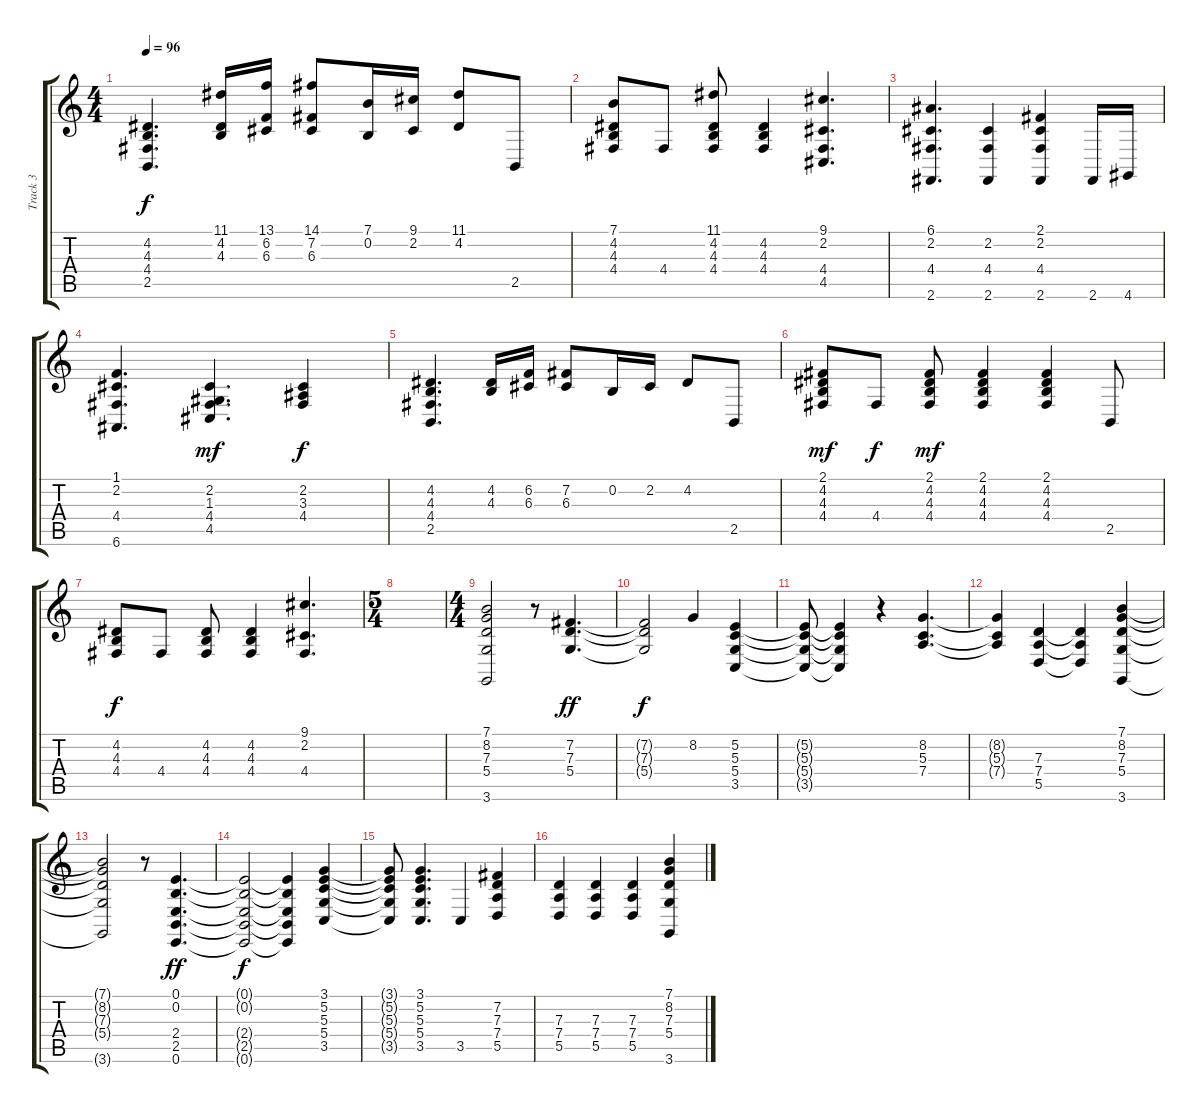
\track ("Track 3" "Track 3") {instrument electricgrandpiano}
\staff {score tabs}
\tuning (E4 B3 G3 D3 A2 E2) {hide}
\ts (4 4)
\tempo 96
\clef g2
\ks c
(4.2{t} 4.3{t} 4.4{t} 2.5{t}).4{d dy f} (11.1 4.2 4.3).16 (13.1 6.2 6.3).16 (14.1 7.2 6.3).8 (7.1 0.2).16 (9.1 2.2).16 (11.1 4.2).8 2.5.8 |
(7.1 4.2 4.3 4.4).8 4.4.8 (11.1 4.2 4.3 4.4).8 (4.2 4.3 4.4).4 (9.1 2.2 4.4 4.5).4{d} |
(6.1 2.2 4.4 2.6).4{d} (2.2 4.4 2.6).4 (2.1 2.2 4.4 2.6).4 2.6.16 4.6.16 |
(1.1 2.2 4.4 6.6).4{d} (2.2 1.3 4.4 4.5).4{d dy mf} (2.2 3.3 4.4).4{dy f} |
(4.2 4.3 4.4 2.5).4{d} (4.2 4.3).16 (6.2 6.3).16 (7.2 6.3).8 0.2.16 2.2.16 4.2.8 2.5.8 |
(2.1 4.2 4.3 4.4).8{dy mf} 4.4.8{dy f} (2.1 4.2 4.3 4.4).8{dy mf} (2.1 4.2 4.3 4.4).4 (2.1 4.2 4.3 4.4).4 2.5.8 |
(4.2 4.3 4.4).8{dy f} 4.4.8 (4.2 4.3 4.4).8 (4.2 4.3 4.4).4 (9.1 2.2 4.4).4{d} |
\ts (5 4)
|
\ts (4 4)
(7.1 8.2 7.3 5.4 3.6).2{volume 10} r.8 (7.2 7.3 5.4).4{d dy ff} |
(7.2{t} 7.3{t} 5.4{t}).2{dy f} 8.2.4 (5.2 5.3 5.4 3.5).4 |
(5.2{t} 5.3{t} 5.4{t} 3.5{t}).8 (5.2{t} 5.3{t} 5.4{t} 3.5{t}).4 r.4 (8.2 5.3 7.4).4{d} |
(8.2{t} 5.3{t} 7.4{t}).4 (7.3 7.4 5.5).4 (7.3{t} 7.4{t} 5.5{t}).4 (7.1 8.2 7.3 5.4 3.6).4 |
(7.1{t} 8.2{t} 7.3{t} 5.4{t} 3.6{t}).2 r.8 (0.1 0.2 2.4 2.5 0.6).4{d dy ff} |
(0.1{t} 0.2{t} 2.4{t} 2.5{t} 0.6{t}).2{dy f} (0.1{t} 0.2{t} 2.4{t} 2.5{t} 0.6{t}).4 (3.1 5.2 5.3 5.4 3.5).4 |
(3.1{t} 5.2{t} 5.3{t} 5.4{t} 3.5{t}).8 (3.1 5.2 5.3 5.4 3.5).4{d} 3.5.4 (7.2 7.3 7.4 5.5).4 |
(7.3 7.4 5.5).4 (7.3 7.4 5.5).4 (7.3 7.4 5.5).4 (7.1 8.2 7.3 5.4 3.6).4
